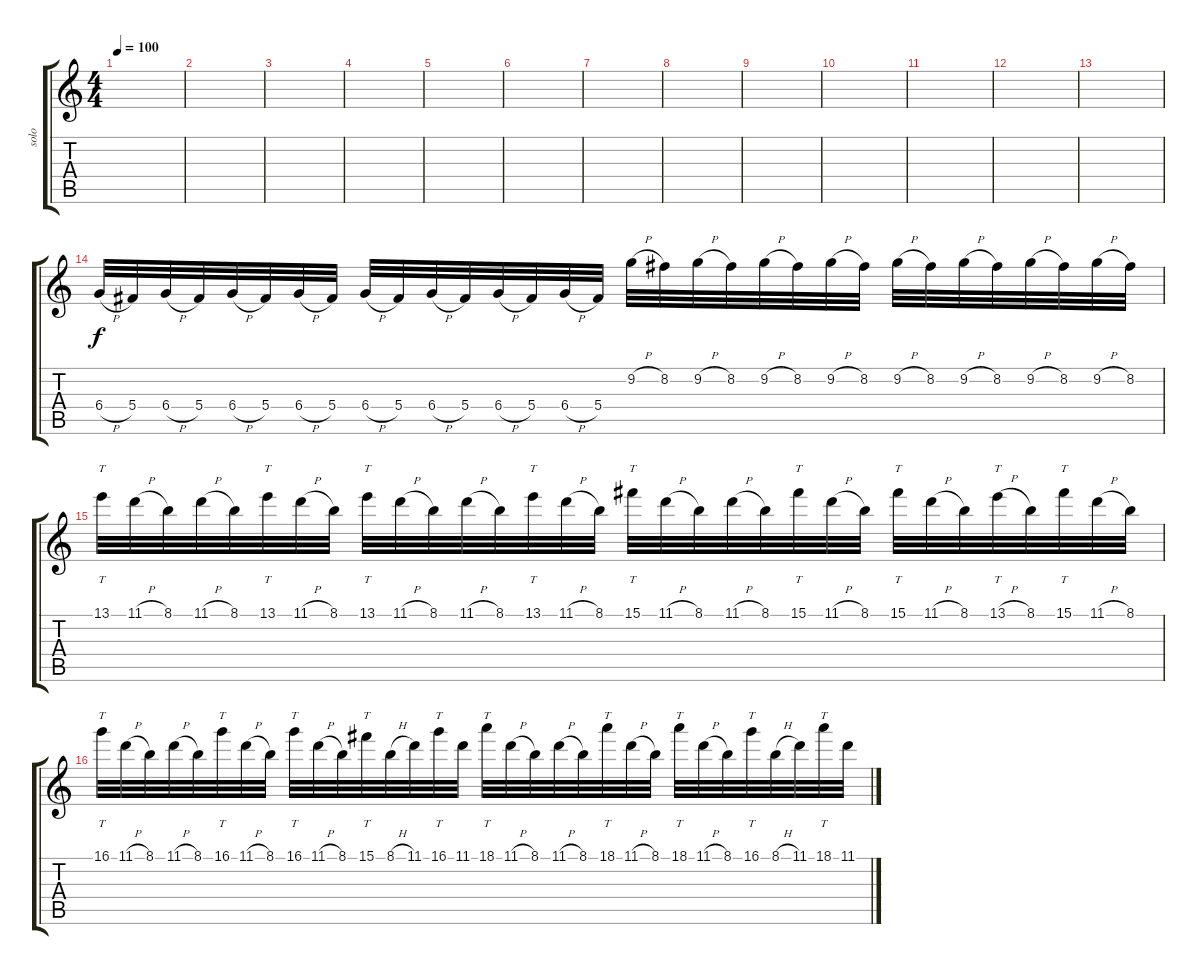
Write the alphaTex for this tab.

\track ("solo" "solo") {instrument distortionguitar}
\staff {score tabs}
\tuning (Eb4 Bb3 Gb3 Db3 Ab2 Eb2) {hide}
\ts (4 4)
\tempo 100
\clef g2
\ks c
|
|
|
|
|
|
|
|
|
|
|
|
|
6.4{h}.32 5.4.32 6.4{h}.32 5.4.32 6.4{h}.32 5.4.32 6.4{h}.32 5.4.32 6.4{h}.32 5.4.32 6.4{h}.32 5.4.32 6.4{h}.32 5.4.32 6.4{h}.32 5.4.32 9.2{h}.32 8.2.32 9.2{h}.32 8.2.32 9.2{h}.32 8.2.32 9.2{h}.32 8.2.32 9.2{h}.32 8.2.32 9.2{h}.32 8.2.32 9.2{h}.32 8.2.32 9.2{h}.32 8.2.32 |
13.1.32{tt} 11.1{h}.32 8.1.32 11.1{h}.32 8.1.32 13.1.32{tt} 11.1{h}.32 8.1.32 13.1.32{tt} 11.1{h}.32 8.1.32 11.1{h}.32 8.1.32 13.1.32{tt} 11.1{h}.32 8.1.32 15.1.32{tt} 11.1{h}.32 8.1.32 11.1{h}.32 8.1.32 15.1.32{tt} 11.1{h}.32 8.1.32 15.1.32{tt} 11.1{h}.32 8.1.32 13.1{h}.32{tt} 8.1.32 15.1.32{tt} 11.1{h}.32 8.1.32 |
16.1.32{tt} 11.1{h}.32 8.1.32 11.1{h}.32 8.1.32 16.1.32{tt} 11.1{h}.32 8.1.32 16.1.32{tt} 11.1{h}.32 8.1.32 15.1.32{tt} 8.1{h}.32 11.1.32 16.1.32{tt} 11.1.32 18.1.32{tt} 11.1{h}.32 8.1.32 11.1{h}.32 8.1.32 18.1.32{tt} 11.1{h}.32 8.1.32 18.1.32{tt} 11.1{h}.32 8.1.32 16.1.32{tt} 8.1{h}.32 11.1.32 18.1.32{tt} 11.1.32
